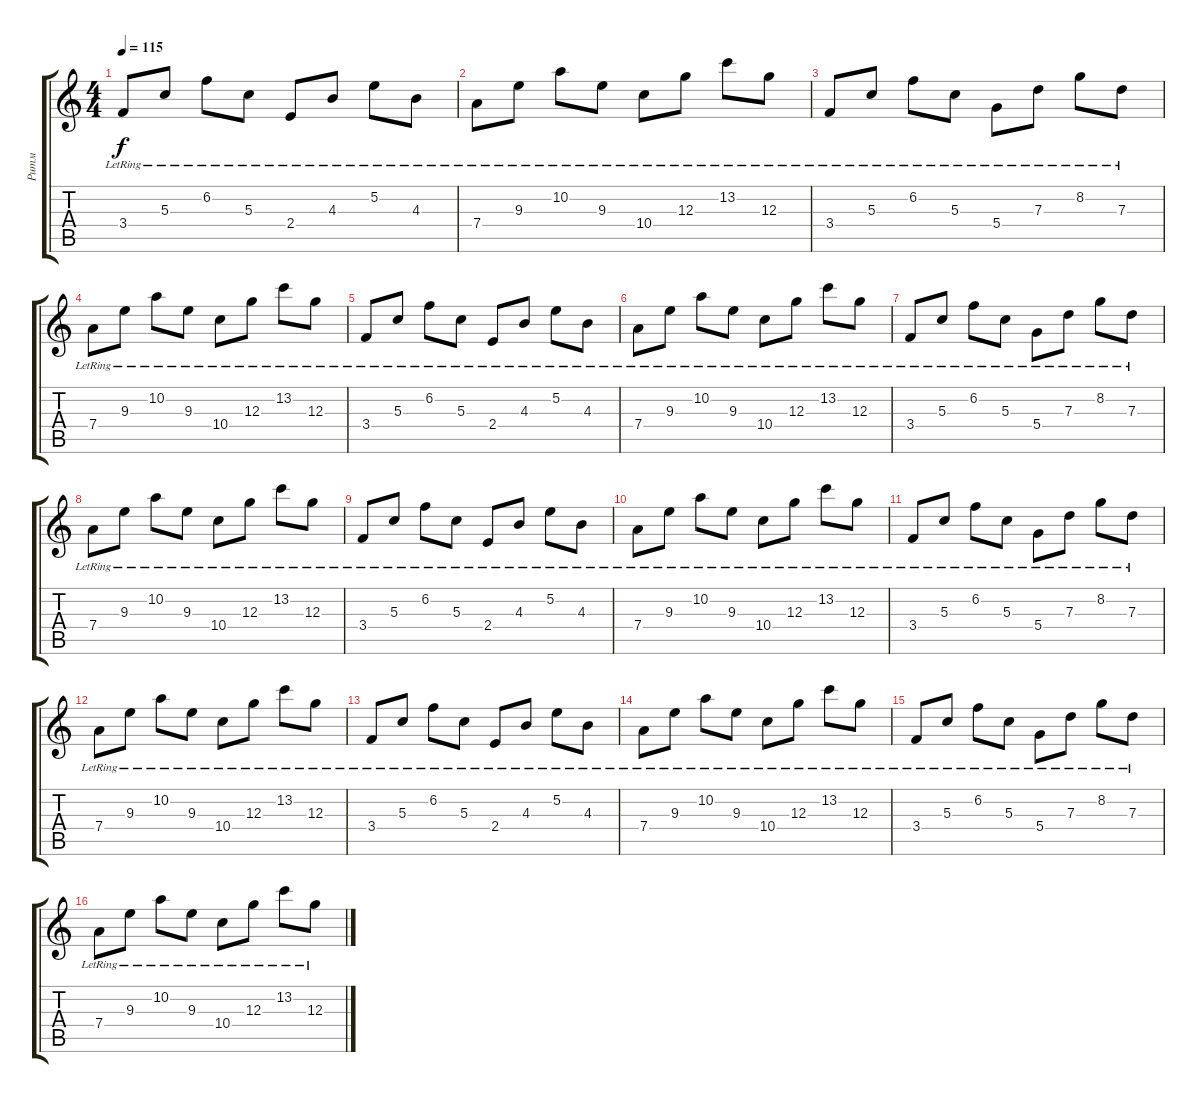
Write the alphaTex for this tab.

\track ("Ритм" "Ритм") {instrument electricguitarclean}
\staff {score tabs}
\tuning (E4 B3 G3 D3 A2 E2) {hide}
\ts (4 4)
\tempo 115
\clef g2
\ks c
3.4{lr}.8{dy f} 5.3{lr}.8 6.2{lr}.8 5.3{lr}.8 2.4{lr}.8 4.3{lr}.8 5.2{lr}.8 4.3{lr}.8 |
7.4{lr}.8 9.3{lr}.8 10.2{lr}.8 9.3{lr}.8 10.4{lr}.8 12.3{lr}.8 13.2{lr}.8 12.3{lr}.8 |
3.4{lr}.8 5.3{lr}.8 6.2{lr}.8 5.3{lr}.8 5.4{lr}.8 7.3{lr}.8 8.2{lr}.8 7.3{lr}.8 |
7.4{lr}.8 9.3{lr}.8 10.2{lr}.8 9.3{lr}.8 10.4{lr}.8 12.3{lr}.8 13.2{lr}.8 12.3{lr}.8 |
3.4{lr}.8 5.3{lr}.8 6.2{lr}.8 5.3{lr}.8 2.4{lr}.8 4.3{lr}.8 5.2{lr}.8 4.3{lr}.8 |
7.4{lr}.8 9.3{lr}.8 10.2{lr}.8 9.3{lr}.8 10.4{lr}.8 12.3{lr}.8 13.2{lr}.8 12.3{lr}.8 |
3.4{lr}.8 5.3{lr}.8 6.2{lr}.8 5.3{lr}.8 5.4{lr}.8 7.3{lr}.8 8.2{lr}.8 7.3{lr}.8 |
7.4{lr}.8 9.3{lr}.8 10.2{lr}.8 9.3{lr}.8 10.4{lr}.8 12.3{lr}.8 13.2{lr}.8 12.3{lr}.8 |
3.4{lr}.8 5.3{lr}.8 6.2{lr}.8 5.3{lr}.8 2.4{lr}.8 4.3{lr}.8 5.2{lr}.8 4.3{lr}.8 |
7.4{lr}.8 9.3{lr}.8 10.2{lr}.8 9.3{lr}.8 10.4{lr}.8 12.3{lr}.8 13.2{lr}.8 12.3{lr}.8 |
3.4{lr}.8 5.3{lr}.8 6.2{lr}.8 5.3{lr}.8 5.4{lr}.8 7.3{lr}.8 8.2{lr}.8 7.3{lr}.8 |
7.4{lr}.8 9.3{lr}.8 10.2{lr}.8 9.3{lr}.8 10.4{lr}.8 12.3{lr}.8 13.2{lr}.8 12.3{lr}.8 |
3.4{lr}.8 5.3{lr}.8 6.2{lr}.8 5.3{lr}.8 2.4{lr}.8 4.3{lr}.8 5.2{lr}.8 4.3{lr}.8 |
7.4{lr}.8 9.3{lr}.8 10.2{lr}.8 9.3{lr}.8 10.4{lr}.8 12.3{lr}.8 13.2{lr}.8 12.3{lr}.8 |
3.4{lr}.8 5.3{lr}.8 6.2{lr}.8 5.3{lr}.8 5.4{lr}.8 7.3{lr}.8 8.2{lr}.8 7.3{lr}.8 |
7.4{lr}.8 9.3{lr}.8 10.2{lr}.8 9.3{lr}.8 10.4{lr}.8 12.3{lr}.8 13.2{lr}.8 12.3{lr}.8
